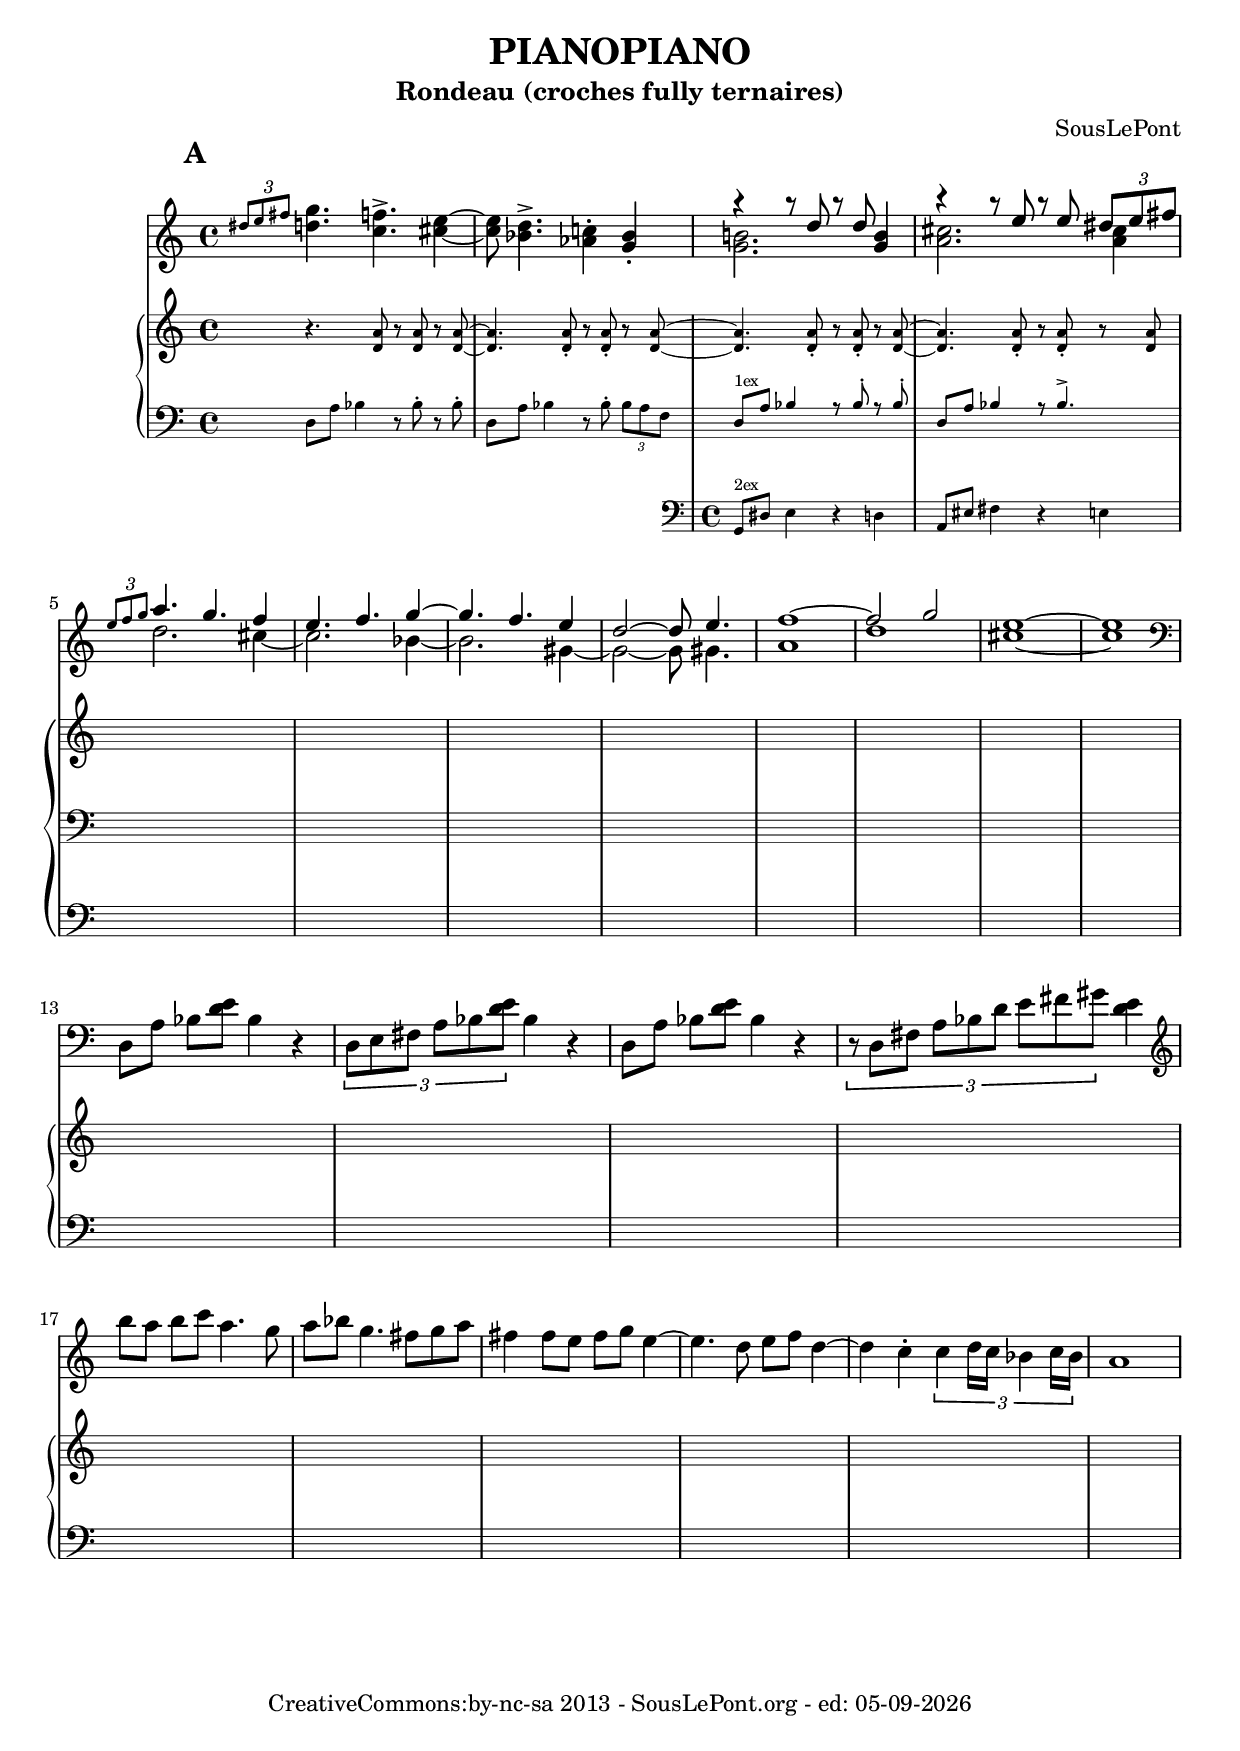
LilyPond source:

\version "2.10.0"
#(set-default-paper-size "a4")
#(set-global-staff-size 20)

\header{
	title = "PIANOPIANO"
	subtitle = "Rondeau (croches fully ternaires)"
	composer = "SousLePont"
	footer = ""
        date = # ( strftime "%d-%m-%Y" ( localtime ( current-time ) ) )
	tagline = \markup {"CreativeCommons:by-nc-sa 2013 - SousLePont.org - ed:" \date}
	dedication = ""
}
%Décommente la ligne suivante pour gagner de la place
%\paper {between-system-space = 1.0\cm between-system-padding = 1 ragged-bottom=##f ragged-last-bottom=##f }
pipeSymbol = {\bar ":|:" \break \mark \default}

harmonies = { \chords {
}}
melodie   = \transpose c c'' { 
\time 4/4
\mark \default
\grace {\times 2/3{dis8[ e fis]} } 
\bar "|:"
<d g>4. <c f>-> <cis e>4~ 
<cis e>8 <bes, d>4.->  <aes, c>4-. <g, bes,>-.
<<{r4 r8 d r d}\\{<g, b,!>2.}>><g, b,>4
<<{r4 r8 e r e}\\{<a, cis>2.}>> <<{\times 2/3{dis8[ e fis]} } \\<a, cis>4 >> |


<<{\grace {\times 2/3{e8[ f g]} } 
    a4. g f4 e4. f g4~ g4. f e4 d2~d8 e4. f1~f2 g e1~ e}\\
  {d2. cis4~ cis2. bes,4~ bes,2. gis,4~ gis,2~gis,8 gis,4. a,1 d cis~cis }>> |

\transpose c c,, {\clef "bass"d8 [a] bes [<d'e'>] bes4 r \times 2/3{d8 e fis a bes <d' e'>} bes4 r
  d8 [a] bes [<d'e'>] bes4 r  \times 2/3{r8 d fis a bes d' e' fis' gis'} <d' e'>4 }|

\clef "treble" b8 [a] b c' a4. g8 a bes g4. fis8 g a  
fis4 fis8 e  fis g e4~ e4. d8 e f d4~
d c-. \times 2/3{c4 d16 c bes,4 c16 bes,} a,1 |

}
droite    = \transpose c c' { 
 r4.<d a>8 r <d a>8 r <d a>~ \repeat unfold 3{<d a>4.<d a>8-. r <d a>8-. r <d a>~}
s1 s s s s s s s 
s1 s s s s s s s s s

}
gauche    = { \grace {s4}
  d8 a bes4 r8 bes-. r bes-.
  d8 a bes4 r8 bes-.\times 2/3{ bes a f}
  <<{\set fontSize = #-3 d8^"1ex" 
      a bes4 r8 bes-. r bes-. 
      d8 a bes4 r8 bes4.->  
      }\\
      {\new Staff = "" \with {\override StaffSymbol #'staff-space = #(magstep -3)\override StaffSymbol #'thickness = #(magstep -3)}  {\set fontSize = #-3 \clef "bass"   
      g,8^"2ex" dis e4 r d!  
      a,8 eis fis4 r e!
      s1 s s s s s s s}}>>
       
      s1 s s s s s s s s s

}

\score {
  <<
	\new ChordNames \harmonies	%grave les accords au dessus 	
	\new Staff = "" { \override Score.RehearsalMark #'padding = #5 \set Score.markFormatter = #format-mark-circle-letters \set Score.skipBars = ##t \melodie }

	\new PianoStaff = "" <<
        \new Staff = "droite" \with {\override StaffSymbol #'staff-space = #(magstep -3)\override StaffSymbol #'thickness = #(magstep -3)}  {\set fontSize = #-3 \droite }
      \new Staff = "gauche" \with {\override StaffSymbol #'staff-space = #(magstep -3)\override StaffSymbol #'thickness = #(magstep -3)}  {\set fontSize = #-3 \clef "bass" \gauche }
       >>
  >>    
  \midi {
    }
  \layout {}
}

